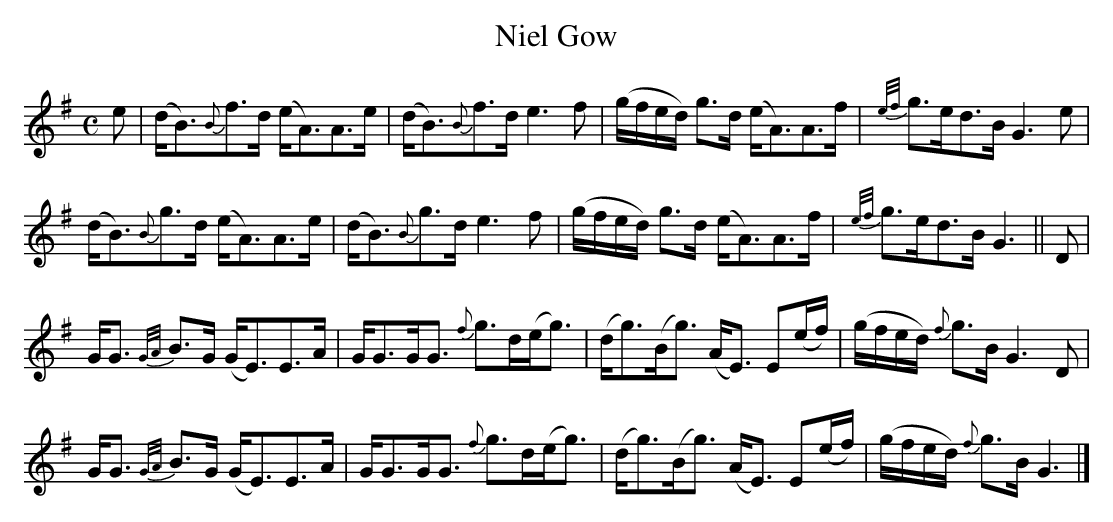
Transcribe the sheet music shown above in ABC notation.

X:1
T:Niel Gow
M:C
L:1/8
K:G
e|(d<B){B}f>d (e<A)A>e|(d<B){B}f>d e3f | (g/f/e/d/) g>d (e<A)A>f|{e/f/}g>ed>B G3e|
(d<B){B}g>d (e<A)A>e|(d<B){B}g>d e3f | (g/f/e/d/) g>d (e<A)A>f|{e/f/}g>ed>B G3||D|
G<G {G/A/}B>G (G<E)E>A|G<GG<G {f}g>d(e<g)|(d<g)(B<g) (A<E) E(e/f/)|(g/f/e/d/) {f}g>B G3D|
G<G {G/A/}B>G (G<E)E>A|G<GG<G {f}g>d(e<g)|(d<g)(B<g) (A<E) E(e/f/)|(g/f/e/d/) {f}g>B G3|]
